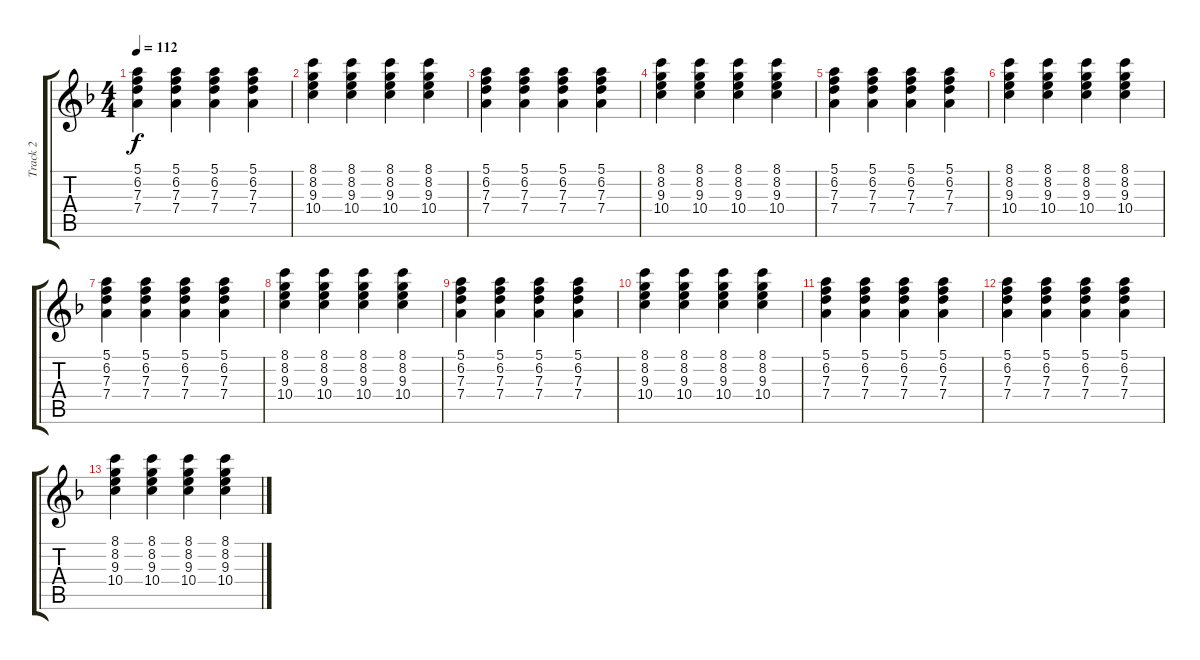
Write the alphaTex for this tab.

\track ("Track 2" "Track 2") {instrument electricguitarjazz}
\staff {score tabs}
\tuning (E4 B3 G3 D3 A2 E2) {hide}
\ts (4 4)
\tempo 112
\clef g2
\ks f
(5.1 6.2 7.3 7.4).4{dy f} (5.1 6.2 7.3 7.4).4 (5.1 6.2 7.3 7.4).4 (5.1 6.2 7.3 7.4).4 |
(8.1 8.2 9.3 10.4).4 (8.1 8.2 9.3 10.4).4 (8.1 8.2 9.3 10.4).4 (8.1 8.2 9.3 10.4).4 |
(5.1 6.2 7.3 7.4).4 (5.1 6.2 7.3 7.4).4 (5.1 6.2 7.3 7.4).4 (5.1 6.2 7.3 7.4).4 |
(8.1 8.2 9.3 10.4).4 (8.1 8.2 9.3 10.4).4 (8.1 8.2 9.3 10.4).4 (8.1 8.2 9.3 10.4).4 |
(5.1 6.2 7.3 7.4).4 (5.1 6.2 7.3 7.4).4 (5.1 6.2 7.3 7.4).4 (5.1 6.2 7.3 7.4).4 |
(8.1 8.2 9.3 10.4).4 (8.1 8.2 9.3 10.4).4 (8.1 8.2 9.3 10.4).4 (8.1 8.2 9.3 10.4).4 |
(5.1 6.2 7.3 7.4).4 (5.1 6.2 7.3 7.4).4 (5.1 6.2 7.3 7.4).4 (5.1 6.2 7.3 7.4).4 |
(8.1 8.2 9.3 10.4).4 (8.1 8.2 9.3 10.4).4 (8.1 8.2 9.3 10.4).4 (8.1 8.2 9.3 10.4).4 |
(5.1 6.2 7.3 7.4).4 (5.1 6.2 7.3 7.4).4 (5.1 6.2 7.3 7.4).4 (5.1 6.2 7.3 7.4).4 |
(8.1 8.2 9.3 10.4).4 (8.1 8.2 9.3 10.4).4 (8.1 8.2 9.3 10.4).4 (8.1 8.2 9.3 10.4).4 |
(5.1 6.2 7.3 7.4).4 (5.1 6.2 7.3 7.4).4 (5.1 6.2 7.3 7.4).4 (5.1 6.2 7.3 7.4).4 |
(5.1 6.2 7.3 7.4).4 (5.1 6.2 7.3 7.4).4 (5.1 6.2 7.3 7.4).4 (5.1 6.2 7.3 7.4).4 |
(8.1 8.2 9.3 10.4).4 (8.1 8.2 9.3 10.4).4 (8.1 8.2 9.3 10.4).4 (8.1 8.2 9.3 10.4).4
